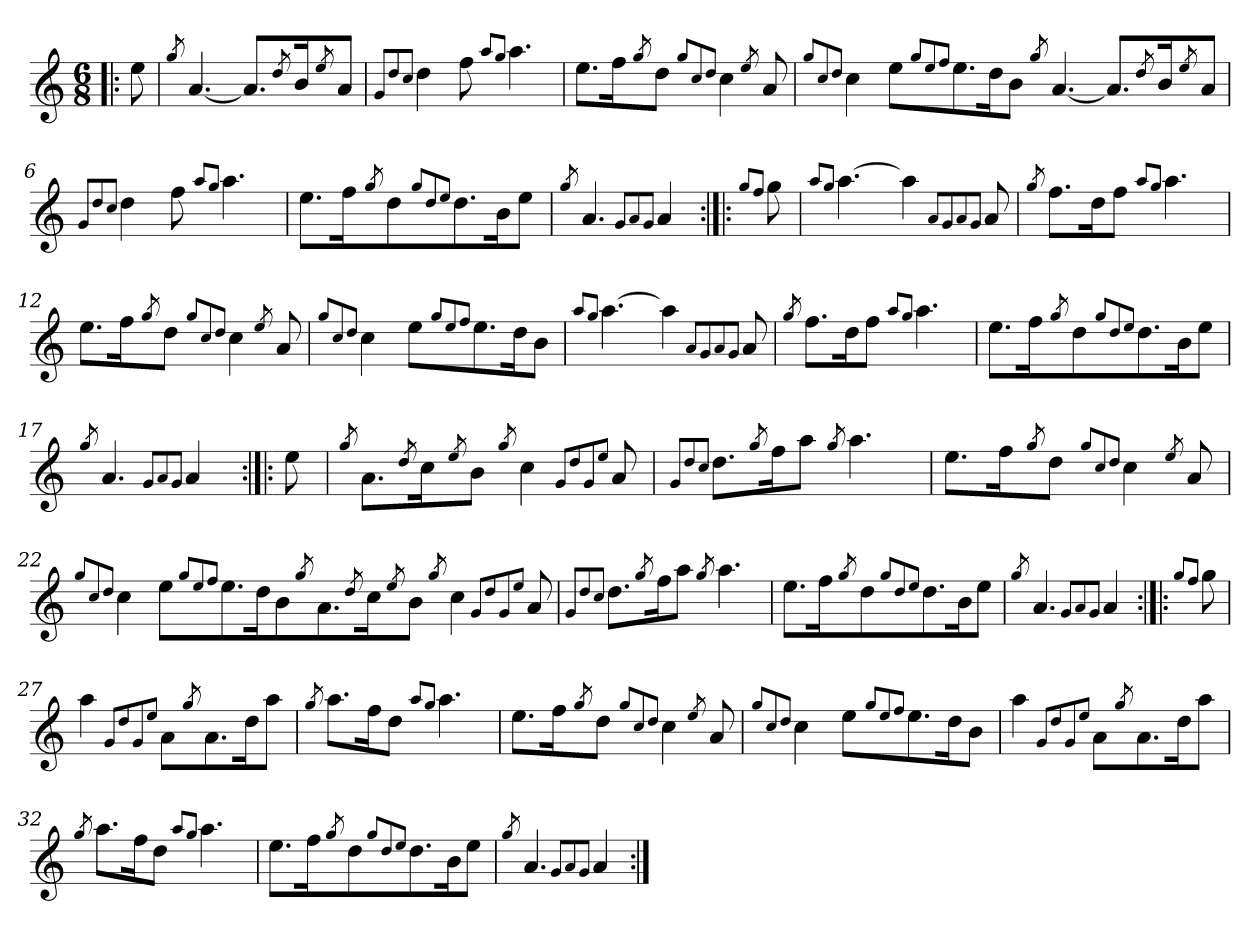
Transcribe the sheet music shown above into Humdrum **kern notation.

**kern
*part1
*staff1
*clefG2
*k[]
*M6/8
*MM40
=1!|:
8ee\
=2
8qgg/
[4.a/
8.a/L]
8qdd/
16b/K
8qee/
8a/J
=3
8qg/L
8qdd/
8qcc/J
4dd\
8ff\
8qaa/L
8qgg/J
4.aa\
=4
8.ee\L
16ff\K
8qgg/
8dd\J
8qgg/L
8qcc/
8qdd/J
4cc\
8qee/
8a/
=5
8qgg/L
8qcc/
8qdd/J
4cc\
8ee\L
8qgg/L
8qee/
8qff/J
8.ee\
16dd\K
8b\J
8qgg/
[4.a/
8.a/L]
8qdd/
16b/K
8qee/
8a/J
!!LO:LB:g=z
=6
8qg/L
8qdd/
8qcc/J
4dd\
8ff\
8qaa/L
8qgg/J
4.aa\
=7
8.ee\L
16ff\K
8qgg/
8dd\
8qgg/L
8qdd/
8qee/J
8.dd\
16b\K
8ee\J
=8
8qgg/
4.a/
8qg/L
8qa/
8qg/J
4a/
=9:|!|:
8qgg/L
8qff/J
8gg\
=10
8qaa/L
8qgg/J
[4.aa\
4aa\]
8qa/L
8qg/
8qa/
8qg/J
8a/
=11
8qgg/
8.ff\L
16dd\K
8ff\J
8qaa/L
8qgg/J
4.aa\
!!LO:LB:g=z
=12
8.ee\L
16ff\K
8qgg/
8dd\J
8qgg/L
8qcc/
8qdd/J
4cc\
8qee/
8a/
=13
8qgg/L
8qcc/
8qdd/J
4cc\
8ee\L
8qgg/L
8qee/
8qff/J
8.ee\
16dd\K
8b\J
=14
8qaa/L
8qgg/J
[4.aa\
4aa\]
8qa/L
8qg/
8qa/
8qg/J
8a/
=15
8qgg/
8.ff\L
16dd\K
8ff\J
8qaa/L
8qgg/J
4.aa\
=16
8.ee\L
16ff\K
8qgg/
8dd\
8qgg/L
8qdd/
8qee/J
8.dd\
16b\K
8ee\J
!!LO:LB:g=z
=17
8qgg/
4.a/
8qg/L
8qa/
8qg/J
4a/
=18:|!|:
8ee\
=19
8qgg/
8.a\L
8qdd/
16cc\K
8qee/
8b\J
8qgg/
4cc\
8qg/L
8qdd/
8qg/
8qee/J
8a/
=20
8qg/L
8qdd/
8qcc/J
8.dd\L
8qgg/
16ff\K
8aa\J
8qgg/
4.aa\
=21
8.ee\L
16ff\K
8qgg/
8dd\J
8qgg/L
8qcc/
8qdd/J
4cc\
8qee/
8a/
!!LO:LB:g=z
=22
8qgg/L
8qcc/
8qdd/J
4cc\
8ee\L
8qgg/L
8qee/
8qff/J
8.ee\
16dd\K
8b\
8qgg/
8.a\
8qdd/
16cc\K
8qee/
8b\J
8qgg/
4cc\
8qg/L
8qdd/
8qg/
8qee/J
8a/
=23
8qg/L
8qdd/
8qcc/J
8.dd\L
8qgg/
16ff\K
8aa\J
8qgg/
4.aa\
=24
8.ee\L
16ff\K
8qgg/
8dd\
8qgg/L
8qdd/
8qee/J
8.dd\
16b\K
8ee\J
!!LO:LB:g=z
=25
8qgg/
4.a/
8qg/L
8qa/
8qg/J
4a/
=26:|!|:
8qgg/L
8qff/J
8gg\
=27
4aa\
8qg/L
8qdd/
8qg/
8qee/J
8a\L
8qgg/
8.a\
16dd\K
8aa\J
=28
8qgg/
8.aa\L
16ff\K
8dd\J
8qaa/L
8qgg/J
4.aa\
=29
8.ee\L
16ff\K
8qgg/
8dd\J
8qgg/L
8qcc/
8qdd/J
4cc\
8qee/
8a/
=30
8qgg/L
8qcc/
8qdd/J
4cc\
8ee\L
8qgg/L
8qee/
8qff/J
8.ee\
16dd\K
8b\J
!!LO:LB:g=z
=31
4aa\
8qg/L
8qdd/
8qg/
8qee/J
8a\L
8qgg/
8.a\
16dd\K
8aa\J
=32
8qgg/
8.aa\L
16ff\K
8dd\J
8qaa/L
8qgg/J
4.aa\
=33
8.ee\L
16ff\K
8qgg/
8dd\
8qgg/L
8qdd/
8qee/J
8.dd\
16b\K
8ee\J
=34
8qgg/
4.a/
8qg/L
8qa/
8qg/J
4a/
=:|!
*-
